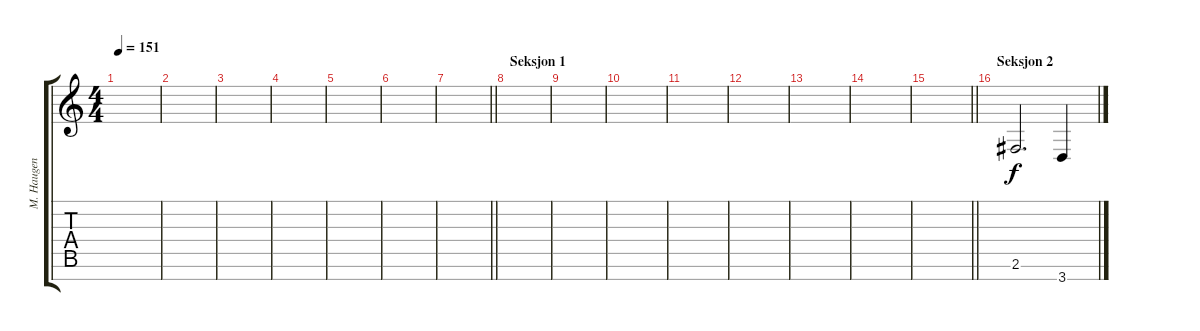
\track ("M. Haugen" "M. Haugen") {instrument distortionguitar}
\staff {score tabs}
\tuning (E4 B3 G3 D3 A2 E2 B1) {hide}
\ts (4 4)
\tempo 151
\clef g2
\ks c
|
|
|
|
|
|
\barLineRight lightlight
|
\section ("" "Seksjon 1")
|
|
|
|
|
|
|
\barLineRight lightlight
|
\section ("" "Seksjon 2")
2.6.2{d volume 14 instrument distortionguitar} 3.7.4
